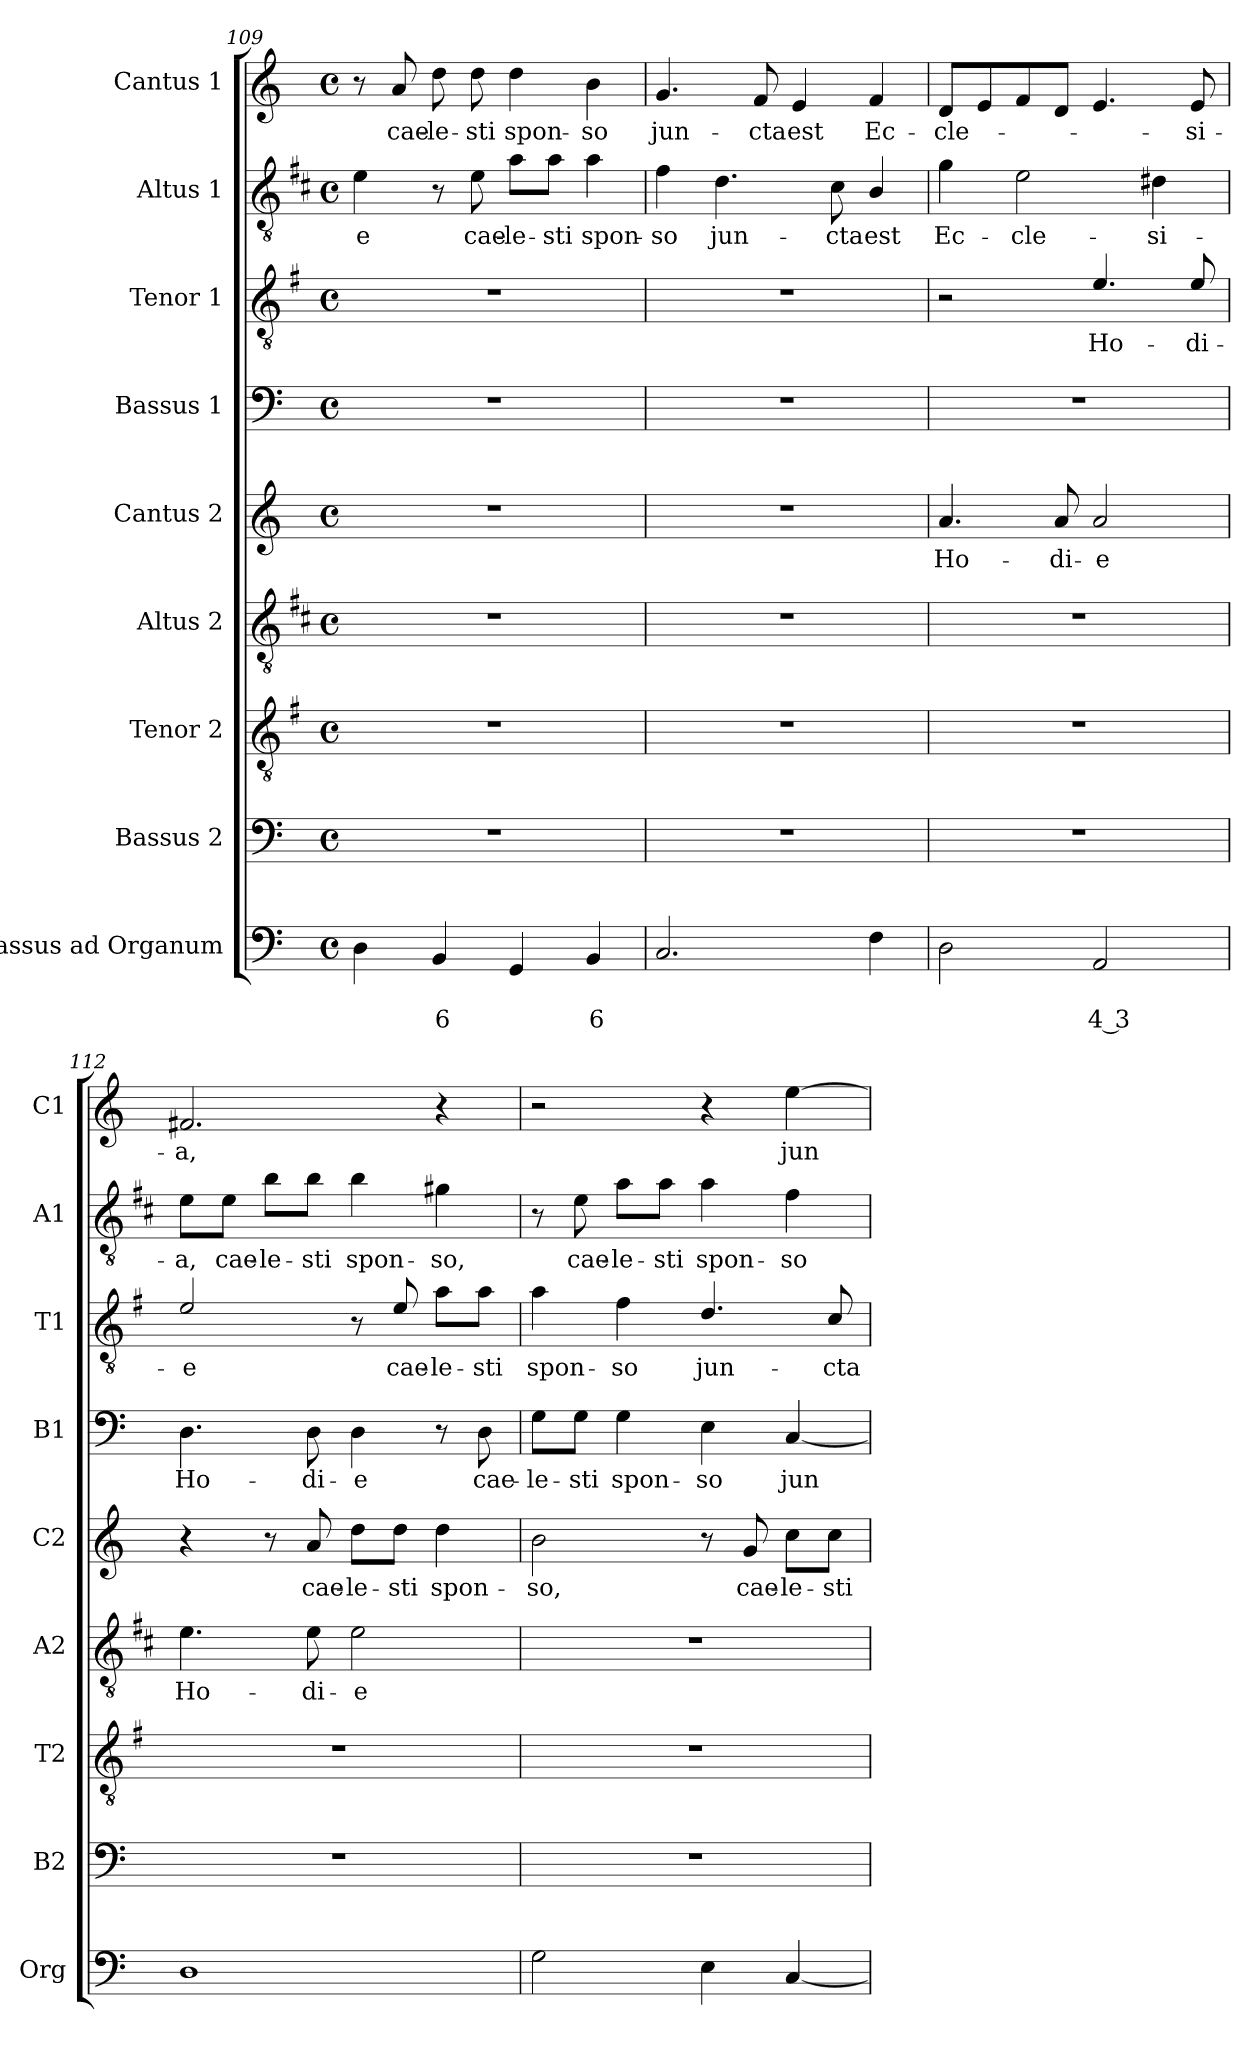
**kern	**text	**text	**kern	**kern	**kern	**text	**kern	**text	**kern	**text	**kern	**text	**kern	**text	**kern	**text
*part9	*part9	*part9	*part8	*part7	*part6	*part6	*part5	*part5	*part4	*part4	*part3	*part3	*part2	*part2	*part1	*part1
*staff9	*staff9	*staff9	*staff8	*staff7	*staff6	*staff6	*staff5	*staff5	*staff4	*staff4	*staff3	*staff3	*staff2	*staff2	*staff1	*staff1
*I"Bassus ad Organum	*	*	*I"Bassus 2	*I"Tenor 2	*I"Altus 2	*	*I"Cantus 2	*	*I"Bassus 1	*	*I"Tenor 1	*	*I"Altus 1	*	*I"Cantus 1	*
*I'Org	*	*	*I'B2	*I'T2	*I'A2	*	*I'C2	*	*I'B1	*	*I'T1	*	*I'A1	*	*I'C1	*
*clefF4	*	*	*clefF4	*clefGv2	*clefGv2	*	*clefG2	*	*clefF4	*	*clefGv2	*	*clefGv2	*	*clefG2	*
*	*	*	*	*ITrd4c7	*ITrd1c2	*	*	*	*	*	*ITrd4c7	*	*ITrd1c2	*	*	*
*k[]	*	*	*k[]	*k[]	*k[]	*	*k[]	*	*k[]	*	*k[]	*	*k[]	*	*k[]	*
*C:	*	*	*C:	*C:	*C:	*	*C:	*	*C:	*	*C:	*	*C:	*	*C:	*
*M4/4	*	*	*M4/4	*M4/4	*M4/4	*	*M4/4	*	*M4/4	*	*M4/4	*	*M4/4	*	*M4/4	*
*met(c)	*	*	*met(c)	*met(c)	*met(c)	*	*met(c)	*	*met(c)	*	*met(c)	*	*met(c)	*	*met(c)	*
=109	=109	=109	=109	=109	=109	=109	=109	=109	=109	=109	=109	=109	=109	=109	=109	=109
!	!	!	!	!	!	!	!	!	!	!	!	!	!	!LO:LY:b	!	!
4D\	.	.	1r	1r	1r	.	1r	.	1r	.	1r	.	4d\	-e	8r	.
!	!	!	!	!	!	!	!	!	!	!	!	!	!	!	!	!LO:LY:b
.	.	.	.	.	.	.	.	.	.	.	.	.	.	.	8a/	cae-
!	!	!LO:LY:b	!	!	!	!	!	!	!	!	!	!	!	!	!	!LO:LY:b
4BB/	.	6	.	.	.	.	.	.	.	.	.	.	8r	.	8dd\	-le-
!	!	!	!	!	!	!	!	!	!	!	!	!	!	!LO:LY:b	!	!LO:LY:b
.	.	.	.	.	.	.	.	.	.	.	.	.	8d\	cae-	8dd\	-sti
!	!	!	!	!	!	!	!	!	!	!	!	!	!	!LO:LY:b	!	!LO:LY:b
4GG/	.	.	.	.	.	.	.	.	.	.	.	.	8g\L	-le-	4dd\	spon-
!	!	!	!	!	!	!	!	!	!	!	!	!	!	!LO:LY:b	!	!
.	.	.	.	.	.	.	.	.	.	.	.	.	8g\J	-sti	.	.
!	!	!LO:LY:b	!	!	!	!	!	!	!	!	!	!	!	!LO:LY:b	!	!LO:LY:b
4BB/	.	6	.	.	.	.	.	.	.	.	.	.	4g\	spon-	4b\	-so
=110	=110	=110	=110	=110	=110	=110	=110	=110	=110	=110	=110	=110	=110	=110	=110	=110
!	!	!	!	!	!	!	!	!	!	!	!	!	!	!LO:LY:b	!	!LO:LY:b
2.C/	.	.	1r	1r	1r	.	1r	.	1r	.	1r	.	4e\	-so	4.g/	jun-
!	!	!	!	!	!	!	!	!	!	!	!	!	!	!LO:LY:b	!	!
.	.	.	.	.	.	.	.	.	.	.	.	.	4.c\	jun-	.	.
!	!	!	!	!	!	!	!	!	!	!	!	!	!	!	!	!LO:LY:b
.	.	.	.	.	.	.	.	.	.	.	.	.	.	.	8f/	-cta
!	!	!	!	!	!	!	!	!	!	!	!	!	!	!	!	!LO:LY:b
.	.	.	.	.	.	.	.	.	.	.	.	.	.	.	4e/	est
!	!	!	!	!	!	!	!	!	!	!	!	!	!	!LO:LY:b	!	!
.	.	.	.	.	.	.	.	.	.	.	.	.	8B\	-cta	.	.
!	!	!	!	!	!	!	!	!	!	!	!	!	!	!LO:LY:b	!	!LO:LY:b
4F\	.	.	.	.	.	.	.	.	.	.	.	.	4A/	est	4f/	Ec-
=111	=111	=111	=111	=111	=111	=111	=111	=111	=111	=111	=111	=111	=111	=111	=111	=111
!	!	!	!	!	!	!	!	!LO:LY:b	!	!	!	!	!	!LO:LY:b	!	!LO:LY:b
2D\	.	.	1r	1r	1r	.	4.a/	Ho-	1r	.	2r	.	4f\	Ec-	8d/L	-cle-
.	.	.	.	.	.	.	.	.	.	.	.	.	.	.	8e/	.
!	!	!	!	!	!	!	!	!	!	!	!	!	!	!LO:LY:b	!	!
.	.	.	.	.	.	.	.	.	.	.	.	.	2d\	-cle-	8f/	.
!	!	!	!	!	!	!	!	!LO:LY:b	!	!	!	!	!	!	!	!
.	.	.	.	.	.	.	8a/	-di-	.	.	.	.	.	.	8d/J	.
!	!	!LO:LY:b	!	!	!	!	!	!LO:LY:b	!	!	!	!LO:LY:b	!	!	!	!
2AA/	.	4 3	.	.	.	.	2a/	-e	.	.	4.A/	Ho-	.	.	4.e/	.
!	!	!	!	!	!	!	!	!	!	!	!	!	!	!LO:LY:b	!	!
.	.	.	.	.	.	.	.	.	.	.	.	.	4c#X\	-si-	.	.
!	!	!	!	!	!	!	!	!	!	!	!	!LO:LY:b	!	!	!	!LO:LY:b
.	.	.	.	.	.	.	.	.	.	.	8A/	-di-	.	.	8e/	-si-
=112	=112	=112	=112	=112	=112	=112	=112	=112	=112	=112	=112	=112	=112	=112	=112	=112
!	!	!	!	!	!	!LO:LY:b	!	!	!	!LO:LY:b	!	!LO:LY:b	!	!LO:LY:b	!	!LO:LY:b
1D	.	.	1r	1r	4.d\	Ho-	4r	.	4.D\	Ho-	2A/	-e	8d\L	-a,	2.f#X/	-a,
!	!	!	!	!	!	!	!	!	!	!	!	!	!	!LO:LY:b	!	!
.	.	.	.	.	.	.	.	.	.	.	.	.	8d\J	cae-	.	.
!	!	!	!	!	!	!	!	!	!	!	!	!	!	!LO:LY:b	!	!
.	.	.	.	.	.	.	8r	.	.	.	.	.	8a\L	-le-	.	.
!	!	!	!	!	!	!LO:LY:b	!	!LO:LY:b	!	!LO:LY:b	!	!	!	!LO:LY:b	!	!
.	.	.	.	.	8d\	-di-	8a/	cae-	8D\	-di-	.	.	8a\J	-sti	.	.
!	!	!	!	!	!	!LO:LY:b	!	!LO:LY:b	!	!LO:LY:b	!	!	!	!LO:LY:b	!	!
.	.	.	.	.	2d\	-e	8dd\L	-le-	4D\	-e	8r	.	4a\	spon-	.	.
!	!	!	!	!	!	!	!	!LO:LY:b	!	!	!	!LO:LY:b	!	!	!	!
.	.	.	.	.	.	.	8dd\J	-sti	.	.	8A/	cae-	.	.	.	.
!	!	!	!	!	!	!	!	!LO:LY:b	!	!	!	!LO:LY:b	!	!LO:LY:b	!	!
.	.	.	.	.	.	.	4dd\	spon-	8r	.	8d\L	-le-	4f#X\	-so,	4r	.
!	!	!	!	!	!	!	!	!	!	!LO:LY:b	!	!LO:LY:b	!	!	!	!
.	.	.	.	.	.	.	.	.	8D\	cae-	8d\J	-sti	.	.	.	.
!!LO:LB:g=z
=113	=113	=113	=113	=113	=113	=113	=113	=113	=113	=113	=113	=113	=113	=113	=113	=113
!	!	!	!	!	!	!	!	!LO:LY:b	!	!LO:LY:b	!	!LO:LY:b	!	!	!	!
2G\	.	.	1r	1r	1r	.	2b\	-so,	8G\L	-le-	4d\	spon-	8r	.	2r	.
!	!	!	!	!	!	!	!	!	!	!LO:LY:b	!	!	!	!LO:LY:b	!	!
.	.	.	.	.	.	.	.	.	8G\J	-sti	.	.	8d\	cae-	.	.
!	!	!	!	!	!	!	!	!	!	!LO:LY:b	!	!LO:LY:b	!	!LO:LY:b	!	!
.	.	.	.	.	.	.	.	.	4G\	spon-	4B\	-so	8g\L	-le-	.	.
!	!	!	!	!	!	!	!	!	!	!	!	!	!	!LO:LY:b	!	!
.	.	.	.	.	.	.	.	.	.	.	.	.	8g\J	-sti	.	.
!	!	!	!	!	!	!	!	!	!	!LO:LY:b	!	!LO:LY:b	!	!LO:LY:b	!	!
4E\	.	.	.	.	.	.	8r	.	4E\	-so	4.G/	jun-	4g\	spon-	4r	.
!	!	!	!	!	!	!	!	!LO:LY:b	!	!	!	!	!	!	!	!
.	.	.	.	.	.	.	8g/	cae-	.	.	.	.	.	.	.	.
!	!	!	!	!	!	!	!	!LO:LY:b	!	!LO:LY:b	!	!	!	!LO:LY:b	!	!LO:LY:b
[4C/	.	.	.	.	.	.	8cc\L	-le-	[4C/	jun-	.	.	4e\	-so	[4ee\	jun-
!	!	!	!	!	!	!	!	!LO:LY:b	!	!	!	!LO:LY:b	!	!	!	!
.	.	.	.	.	.	.	8cc\J	-sti	.	.	8F/	-cta	.	.	.	.
=	=	=	=	=	=	=	=	=	=	=	=	=	=	=	=	=
*-	*-	*-	*-	*-	*-	*-	*-	*-	*-	*-	*-	*-	*-	*-	*-	*-
